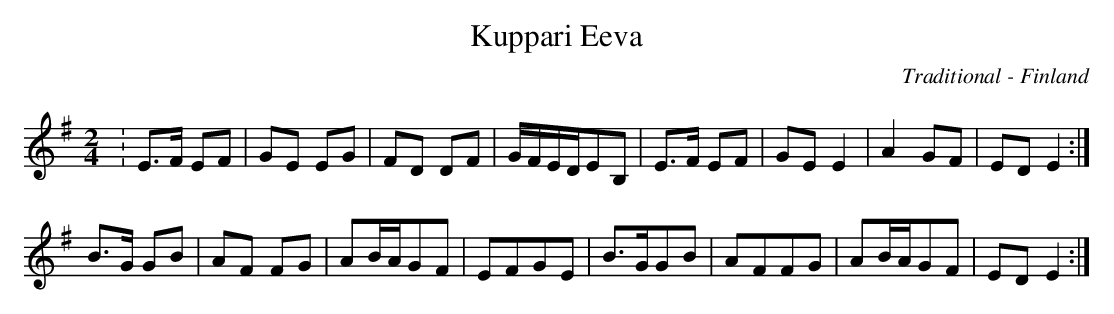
X:1
T:Kuppari Eeva
M:2/4
L:1/8
C:Traditional - Finland
K:G
:E>F EF|GE EG|FD DF|G/2F/2E/2D/2EB,|E>F EF|GE E2|A2 GF|ED E2:|!
B>G GB|AF FG|AB/2A/2GF|EFGE|B>GGB|AFFG|AB/2A/2GF|EDE2:|
